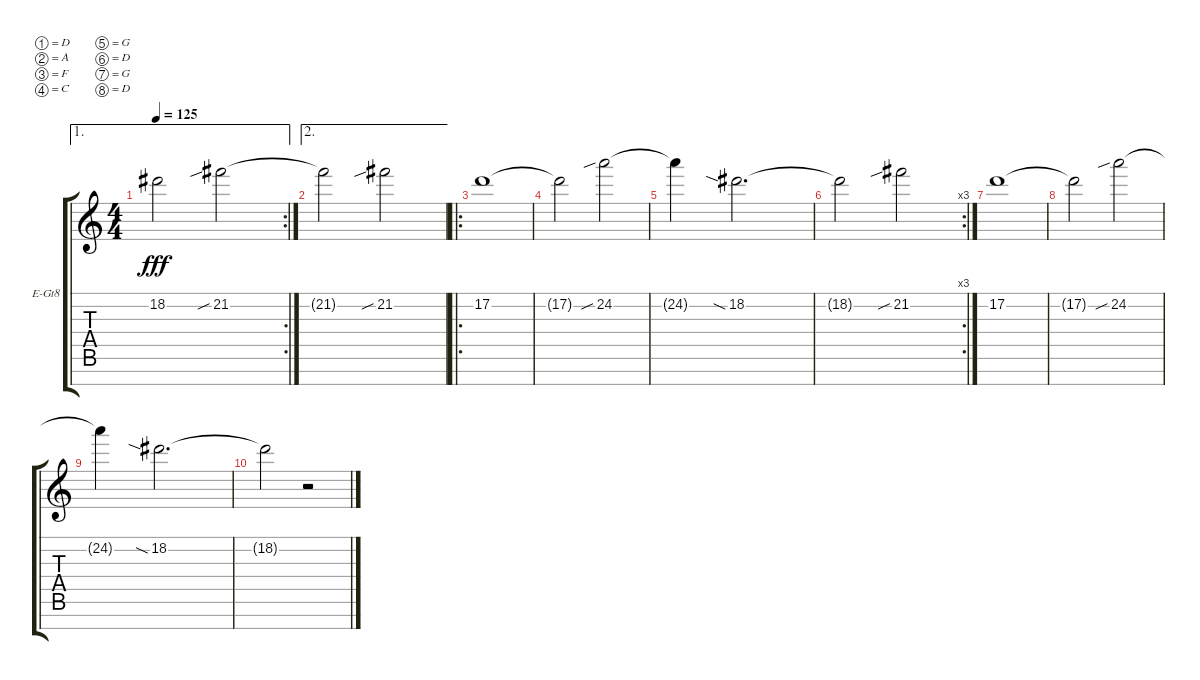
\bracketExtendMode groupsimilarinstruments
\firstSystemTrackNameOrientation horizontal
\otherSystemsTrackNameOrientation horizontal
\track ("Reverb" "E-Gt8") {instrument overdrivenguitar}
\staff {score tabs}
\tuning (D4 A3 F3 C3 G2 D2 G1 D1)
\ae 1
\rc 2
\ts (4 4)
\tempo 125
\clef g2
\ks c
18.2{t}.2{dy fff} 21.2{sib}.2 |
\ae 2
21.2{t}.2 21.2{sib}.2 |
\ro
17.2.1 |
17.2{t}.2 24.2{sib}.2 |
24.2{t}.4 18.2{sia}.2{d} |
\rc 3
18.2{t}.2 21.2{sib}.2 |
17.2.1 |
17.2{t}.2 24.2{sib}.2 |
24.2{t}.4 18.2{sia}.2{d} |
18.2{t}.2 r.2
